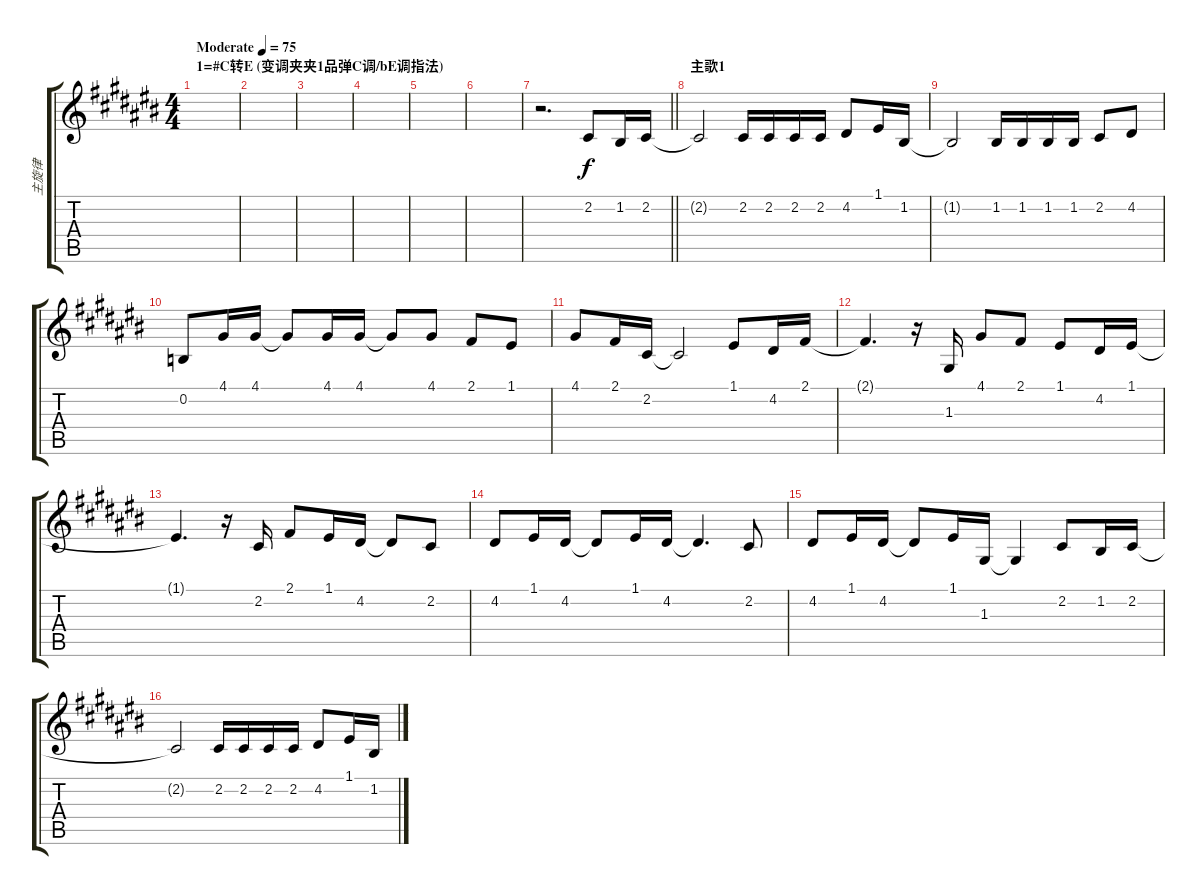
\track ("主旋律" "主旋律") {instrument acousticgrandpiano}
\staff {score tabs}
\tuning (E4 B3 G3 D3 A2 E2) {hide}
\ts (4 4)
\section ("" "1=#C转E (变调夹夹1品弹C调/bE调指法)")
\tempo (75 "Moderate")
\clef g2
\ks c#
|
|
|
|
|
|
\barLineRight lightlight
r.2{d} 2.2.8 1.2.16 2.2.16 |
\section ("" "主歌1")
2.2{t}.2 2.2.16 2.2.16 2.2.16 2.2.16 4.2.8 1.1.16 1.2.16 |
1.2{t}.2 1.2.16 1.2.16 1.2.16 1.2.16 2.2.8 4.2.8 |
0.2.8 4.1.16 4.1.16 4.1{t}.8 4.1.16 4.1.16 4.1{t}.8 4.1.8 2.1.8 1.1.8 |
4.1.8 2.1.16 2.2.16 2.2{t}.2 1.1.8 4.2.16 2.1.16 |
2.1{t}.4{d} r.16 1.3.16 4.1.8 2.1.8 1.1.8 4.2.16 1.1.16 |
1.1{t}.4{d} r.16 2.2.16 2.1.8 1.1.16 4.2.16 4.2{t}.8 2.2.8 |
4.2.8 1.1.16 4.2.16 4.2{t}.8 1.1.16 4.2.16 4.2{t}.4{d} 2.2.8 |
4.2.8 1.1.16 4.2.16 4.2{t}.8 1.1.16 1.3.16 1.3{t}.4 2.2.8 1.2.16 2.2.16 |
2.2{t}.2 2.2.16 2.2.16 2.2.16 2.2.16 4.2.8 1.1.16 1.2.16
